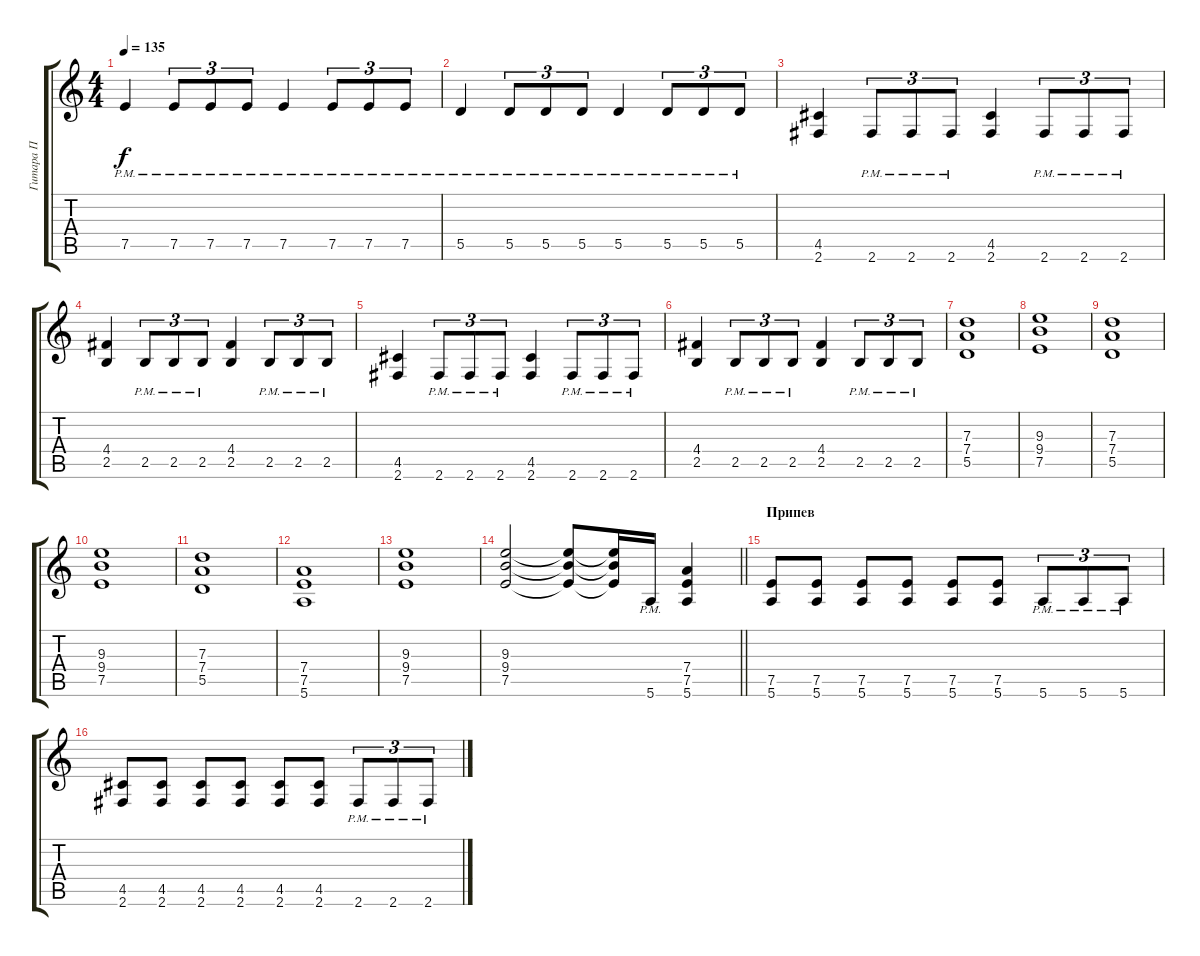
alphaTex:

\track ("Гитара П" "Гитара П") {instrument overdrivenguitar}
\staff {score tabs}
\tuning (E4 B3 G3 D3 A2 E2) {hide}
\ts (4 4)
\tempo 135
\clef g2
\ks c
7.5{pm}.4{dy f} 7.5{pm}.8{tu (3 2)} 7.5{pm}.8{tu (3 2)} 7.5{pm}.8{tu (3 2)} 7.5{pm}.4 7.5{pm}.8{tu (3 2)} 7.5{pm}.8{tu (3 2)} 7.5{pm}.8{tu (3 2)} |
5.5{pm}.4 5.5{pm}.8{tu (3 2)} 5.5{pm}.8{tu (3 2)} 5.5{pm}.8{tu (3 2)} 5.5{pm}.4 5.5{pm}.8{tu (3 2)} 5.5{pm}.8{tu (3 2)} 5.5{pm}.8{tu (3 2)} |
(4.5 2.6).4 2.6{pm}.8{tu (3 2)} 2.6{pm}.8{tu (3 2)} 2.6{pm}.8{tu (3 2)} (4.5 2.6).4 2.6{pm}.8{tu (3 2)} 2.6{pm}.8{tu (3 2)} 2.6{pm}.8{tu (3 2)} |
(4.4 2.5).4 2.5{pm}.8{tu (3 2)} 2.5{pm}.8{tu (3 2)} 2.5{pm}.8{tu (3 2)} (4.4 2.5).4 2.5{pm}.8{tu (3 2)} 2.5{pm}.8{tu (3 2)} 2.5{pm}.8{tu (3 2)} |
(4.5 2.6).4 2.6{pm}.8{tu (3 2)} 2.6{pm}.8{tu (3 2)} 2.6{pm}.8{tu (3 2)} (4.5 2.6).4 2.6{pm}.8{tu (3 2)} 2.6{pm}.8{tu (3 2)} 2.6{pm}.8{tu (3 2)} |
(4.4 2.5).4 2.5{pm}.8{tu (3 2)} 2.5{pm}.8{tu (3 2)} 2.5{pm}.8{tu (3 2)} (4.4 2.5).4 2.5{pm}.8{tu (3 2)} 2.5{pm}.8{tu (3 2)} 2.5{pm}.8{tu (3 2)} |
(7.3 7.4 5.5).1 |
(9.3 9.4 7.5).1 |
(7.3 7.4 5.5).1 |
(9.3 9.4 7.5).1 |
(7.3 7.4 5.5).1 |
(7.4 7.5 5.6).1 |
(9.3 9.4 7.5).1 |
\barLineRight lightlight
(9.3 9.4 7.5).2 (9.3{t} 9.4{t} 7.5{t}).8 (9.3{t} 9.4{t} 7.5{t}).16 5.6{pm}.16 (7.4 7.5 5.6).4 |
\section ("" "Припев")
(7.5 5.6).8 (7.5 5.6).8 (7.5 5.6).8 (7.5 5.6).8 (7.5 5.6).8 (7.5 5.6).8 5.6{pm}.8{tu (3 2)} 5.6{pm}.8{tu (3 2)} 5.6{pm}.8{tu (3 2)} |
(4.5 2.6).8 (4.5 2.6).8 (4.5 2.6).8 (4.5 2.6).8 (4.5 2.6).8 (4.5 2.6).8 2.6{pm}.8{tu (3 2)} 2.6{pm}.8{tu (3 2)} 2.6{pm}.8{tu (3 2)}
